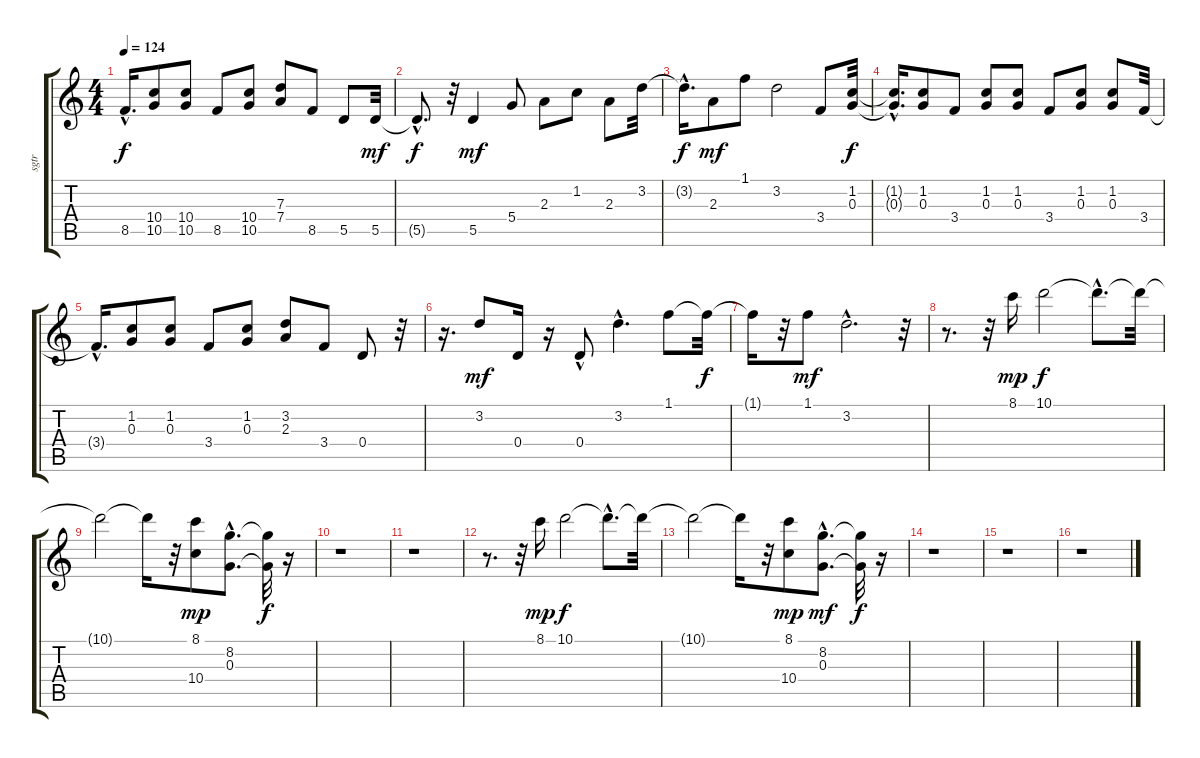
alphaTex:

\track ("sgtr" "sgtr") {instrument distortionguitar}
\staff {score tabs}
\tuning (E4 B3 G3 D3 A2 E2) {hide}
\ts (4 4)
\tempo 124
\clef g2
\ks c
8.5{hac t}.16{d dy f} (10.4 10.5).8 (10.4 10.5).8 8.5.8 (10.4 10.5).8 (7.3 7.4).8 8.5.8 5.5.8 5.5.32{dy mf} |
5.5{hac t}.8{d dy f} r.32 5.5.4{dy mf} 5.4.8 2.3.8 1.2.8 2.3.8 3.2.32 |
3.2{hac t}.16{d dy f} 2.3.8{dy mf} 1.1.8 3.2.2 3.4.8 (1.2 0.3).32{dy f} |
(1.2{hac t} 0.3{hac t}).16{d} (1.2 0.3).8 3.4.8 (1.2 0.3).8 (1.2 0.3).8 3.4.8 (1.2 0.3).8 (1.2 0.3).8 3.4.32 |
3.4{hac t}.16{d} (1.2 0.3).8 (1.2 0.3).8 3.4.8 (1.2 0.3).8 (3.2 2.3).8 3.4.8 0.4.8 r.32 |
r.16{d} 3.2.8{dy mf} 0.4.16 r.16 0.4{hac}.8 3.2{hac}.4{d} 1.1.8 1.1{t}.32{dy f} |
1.1{t}.16 r.32 1.1.8{dy mf} 3.2{hac}.2{d} r.32 |
r.8{d} r.32 8.1.16{dy mp} 10.1.2{dy f} 10.1{hac t}.8{d} 10.1{t}.32 |
10.1{t}.2 10.1{t}.16 r.32 (8.1 10.4).8{dy mp} (8.2{hac} 0.3{hac}).8{d} (8.2{t} 0.3{t}).32{dy f} r.16 |
r.1 |
r.1 |
r.8{d} r.32 8.1.16{dy mp} 10.1.2{dy f} 10.1{hac t}.8{d} 10.1{t}.32 |
10.1{t}.2 10.1{t}.16 r.32 (8.1 10.4).8{dy mp} (8.2{hac} 0.3{hac}).8{d dy mf} (8.2{t} 0.3{t}).32{dy f} r.16 |
r.1 |
r.1 |
r.1
